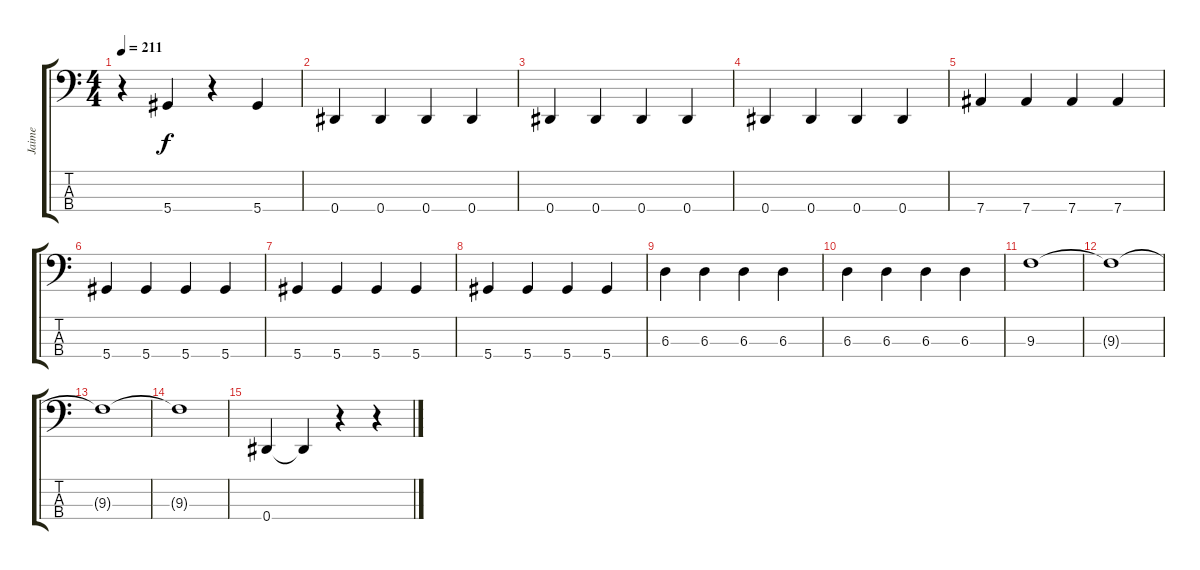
\track ("Jaime" "Jaime") {instrument electricbassfinger}
\staff {score tabs}
\tuning (Gb2 Db2 Ab1 Eb1) {hide}
\ts (4 4)
\tempo 211
\clef f4
\ks c
r.4{dy f} 5.4.4 r.4 5.4.4 |
0.4.4 0.4.4 0.4.4 0.4.4 |
0.4.4 0.4.4 0.4.4 0.4.4 |
0.4.4 0.4.4 0.4.4 0.4.4 |
7.4.4 7.4.4 7.4.4 7.4.4 |
5.4.4 5.4.4 5.4.4 5.4.4 |
5.4.4 5.4.4 5.4.4 5.4.4 |
5.4.4 5.4.4 5.4.4 5.4.4 |
6.3.4 6.3.4 6.3.4 6.3.4 |
6.3.4 6.3.4 6.3.4 6.3.4 |
9.3.1 |
9.3{t}.1 |
9.3{t}.1 |
9.3{t}.1 |
0.4.4 0.4{t}.4 r.4 r.4
